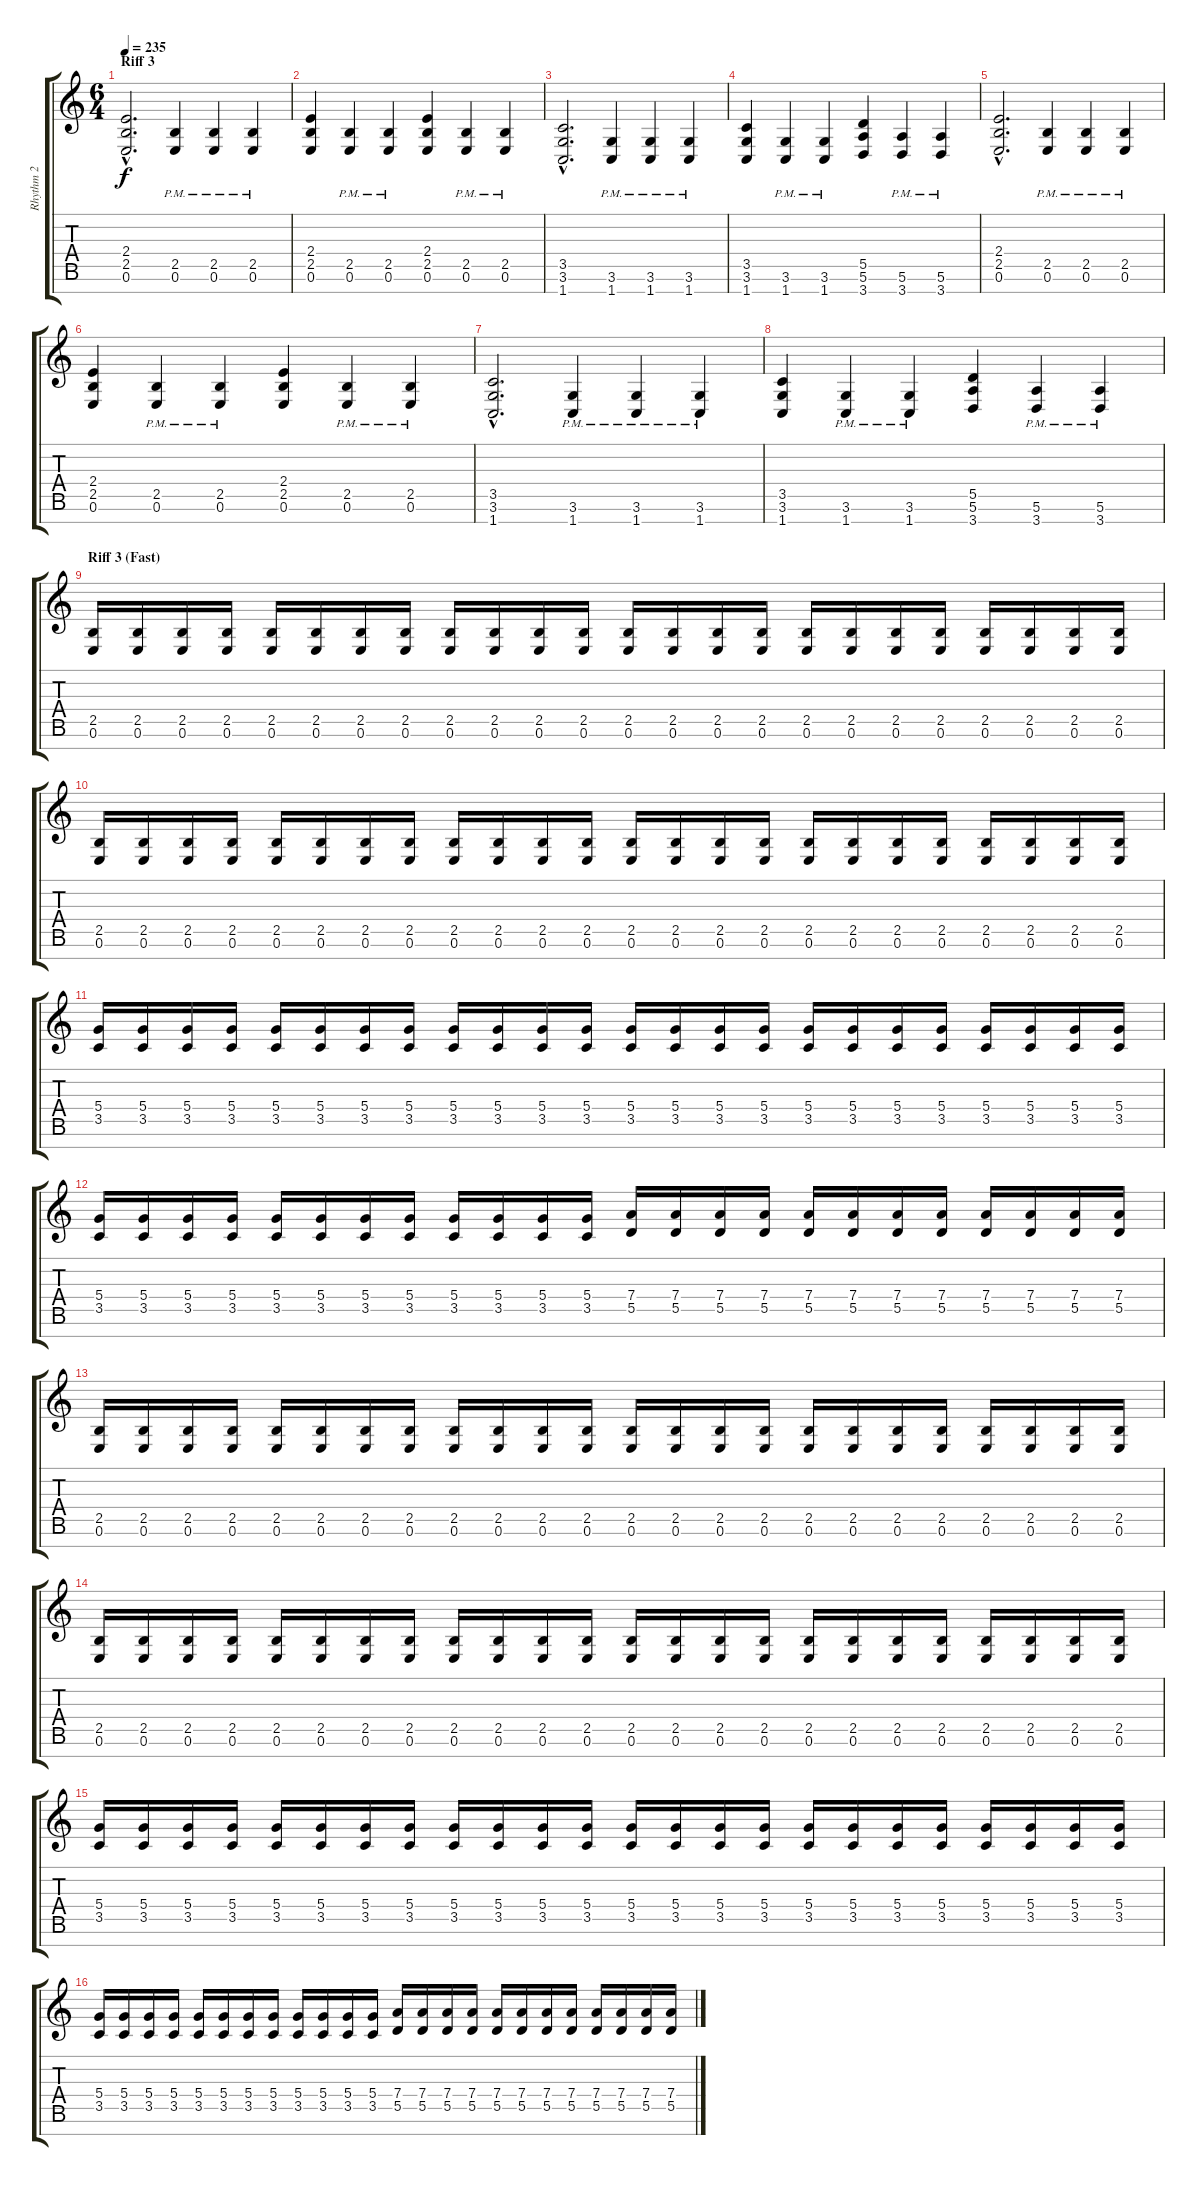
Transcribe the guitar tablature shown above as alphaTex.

\track ("Rhythm 2" "Rhythm 2") {instrument overdrivenguitar}
\staff {score tabs}
\tuning (E4 B3 G3 D3 A2 E2 B1) {hide}
\ts (6 4)
\section ("" "Riff 3")
\tempo 235
\clef g2
\ks c
(2.4{hac} 2.5{hac} 0.6{hac}).2{d dy f} (2.5{pm} 0.6{pm}).4 (2.5{pm} 0.6{pm}).4 (2.5{pm} 0.6{pm}).4 |
(2.4 2.5 0.6).4 (2.5{pm} 0.6{pm}).4 (2.5{pm} 0.6{pm}).4 (2.4 2.5 0.6).4 (2.5{pm} 0.6{pm}).4 (2.5{pm} 0.6{pm}).4 |
(3.5{hac} 3.6{hac} 1.7{hac}).2{d} (3.6{pm} 1.7{pm}).4 (3.6{pm} 1.7{pm}).4 (3.6{pm} 1.7{pm}).4 |
(3.5 3.6 1.7).4 (3.6{pm} 1.7{pm}).4 (3.6{pm} 1.7{pm}).4 (5.5 5.6 3.7).4 (5.6{pm} 3.7{pm}).4 (5.6{pm} 3.7{pm}).4 |
(2.4{hac} 2.5{hac} 0.6{hac}).2{d} (2.5{pm} 0.6{pm}).4 (2.5{pm} 0.6{pm}).4 (2.5{pm} 0.6{pm}).4 |
(2.4 2.5 0.6).4 (2.5{pm} 0.6{pm}).4 (2.5{pm} 0.6{pm}).4 (2.4 2.5 0.6).4 (2.5{pm} 0.6{pm}).4 (2.5{pm} 0.6{pm}).4 |
(3.5{hac} 3.6{hac} 1.7{hac}).2{d} (3.6{pm} 1.7{pm}).4 (3.6{pm} 1.7{pm}).4 (3.6{pm} 1.7{pm}).4 |
(3.5 3.6 1.7).4 (3.6{pm} 1.7{pm}).4 (3.6{pm} 1.7{pm}).4 (5.5 5.6 3.7).4 (5.6{pm} 3.7{pm}).4 (5.6{pm} 3.7{pm}).4 |
\section ("" "Riff 3 (Fast)")
(2.5 0.6).16 (2.5 0.6).16 (2.5 0.6).16 (2.5 0.6).16 (2.5 0.6).16 (2.5 0.6).16 (2.5 0.6).16 (2.5 0.6).16 (2.5 0.6).16 (2.5 0.6).16 (2.5 0.6).16 (2.5 0.6).16 (2.5 0.6).16 (2.5 0.6).16 (2.5 0.6).16 (2.5 0.6).16 (2.5 0.6).16 (2.5 0.6).16 (2.5 0.6).16 (2.5 0.6).16 (2.5 0.6).16 (2.5 0.6).16 (2.5 0.6).16 (2.5 0.6).16 |
(2.5 0.6).16 (2.5 0.6).16 (2.5 0.6).16 (2.5 0.6).16 (2.5 0.6).16 (2.5 0.6).16 (2.5 0.6).16 (2.5 0.6).16 (2.5 0.6).16 (2.5 0.6).16 (2.5 0.6).16 (2.5 0.6).16 (2.5 0.6).16 (2.5 0.6).16 (2.5 0.6).16 (2.5 0.6).16 (2.5 0.6).16 (2.5 0.6).16 (2.5 0.6).16 (2.5 0.6).16 (2.5 0.6).16 (2.5 0.6).16 (2.5 0.6).16 (2.5 0.6).16 |
(5.4 3.5).16 (5.4 3.5).16 (5.4 3.5).16 (5.4 3.5).16 (5.4 3.5).16 (5.4 3.5).16 (5.4 3.5).16 (5.4 3.5).16 (5.4 3.5).16 (5.4 3.5).16 (5.4 3.5).16 (5.4 3.5).16 (5.4 3.5).16 (5.4 3.5).16 (5.4 3.5).16 (5.4 3.5).16 (5.4 3.5).16 (5.4 3.5).16 (5.4 3.5).16 (5.4 3.5).16 (5.4 3.5).16 (5.4 3.5).16 (5.4 3.5).16 (5.4 3.5).16 |
(5.4 3.5).16 (5.4 3.5).16 (5.4 3.5).16 (5.4 3.5).16 (5.4 3.5).16 (5.4 3.5).16 (5.4 3.5).16 (5.4 3.5).16 (5.4 3.5).16 (5.4 3.5).16 (5.4 3.5).16 (5.4 3.5).16 (7.4 5.5).16 (7.4 5.5).16 (7.4 5.5).16 (7.4 5.5).16 (7.4 5.5).16 (7.4 5.5).16 (7.4 5.5).16 (7.4 5.5).16 (7.4 5.5).16 (7.4 5.5).16 (7.4 5.5).16 (7.4 5.5).16 |
(2.5 0.6).16 (2.5 0.6).16 (2.5 0.6).16 (2.5 0.6).16 (2.5 0.6).16 (2.5 0.6).16 (2.5 0.6).16 (2.5 0.6).16 (2.5 0.6).16 (2.5 0.6).16 (2.5 0.6).16 (2.5 0.6).16 (2.5 0.6).16 (2.5 0.6).16 (2.5 0.6).16 (2.5 0.6).16 (2.5 0.6).16 (2.5 0.6).16 (2.5 0.6).16 (2.5 0.6).16 (2.5 0.6).16 (2.5 0.6).16 (2.5 0.6).16 (2.5 0.6).16 |
(2.5 0.6).16 (2.5 0.6).16 (2.5 0.6).16 (2.5 0.6).16 (2.5 0.6).16 (2.5 0.6).16 (2.5 0.6).16 (2.5 0.6).16 (2.5 0.6).16 (2.5 0.6).16 (2.5 0.6).16 (2.5 0.6).16 (2.5 0.6).16 (2.5 0.6).16 (2.5 0.6).16 (2.5 0.6).16 (2.5 0.6).16 (2.5 0.6).16 (2.5 0.6).16 (2.5 0.6).16 (2.5 0.6).16 (2.5 0.6).16 (2.5 0.6).16 (2.5 0.6).16 |
(5.4 3.5).16 (5.4 3.5).16 (5.4 3.5).16 (5.4 3.5).16 (5.4 3.5).16 (5.4 3.5).16 (5.4 3.5).16 (5.4 3.5).16 (5.4 3.5).16 (5.4 3.5).16 (5.4 3.5).16 (5.4 3.5).16 (5.4 3.5).16 (5.4 3.5).16 (5.4 3.5).16 (5.4 3.5).16 (5.4 3.5).16 (5.4 3.5).16 (5.4 3.5).16 (5.4 3.5).16 (5.4 3.5).16 (5.4 3.5).16 (5.4 3.5).16 (5.4 3.5).16 |
(5.4 3.5).16 (5.4 3.5).16 (5.4 3.5).16 (5.4 3.5).16 (5.4 3.5).16 (5.4 3.5).16 (5.4 3.5).16 (5.4 3.5).16 (5.4 3.5).16 (5.4 3.5).16 (5.4 3.5).16 (5.4 3.5).16 (7.4 5.5).16 (7.4 5.5).16 (7.4 5.5).16 (7.4 5.5).16 (7.4 5.5).16 (7.4 5.5).16 (7.4 5.5).16 (7.4 5.5).16 (7.4 5.5).16 (7.4 5.5).16 (7.4 5.5).16 (7.4 5.5).16
